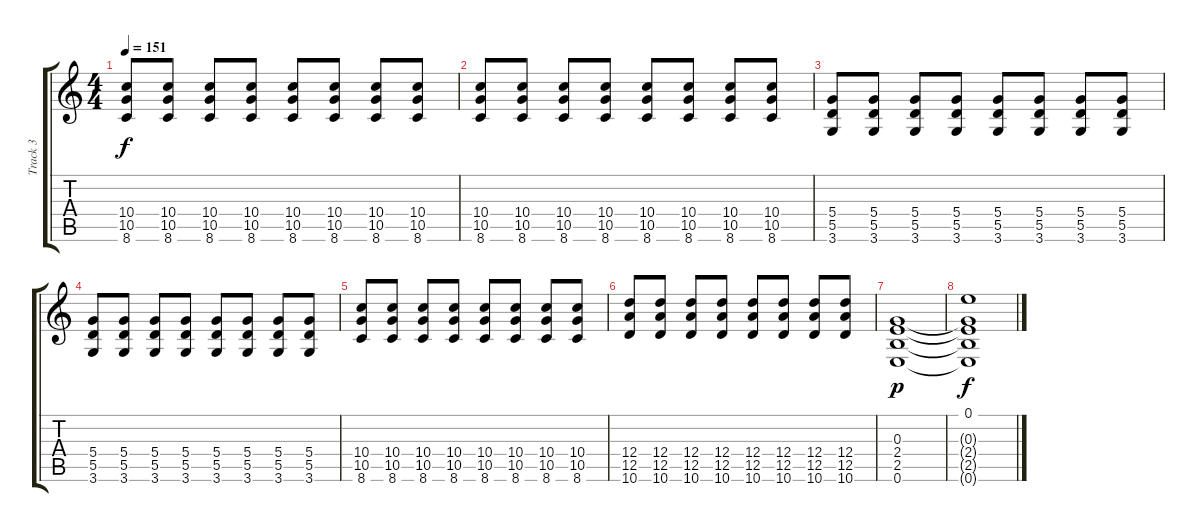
\track ("Track 3" "Track 3") {instrument distortionguitar}
\staff {score tabs}
\tuning (E4 B3 G3 D3 A2 E2) {hide}
\ts (4 4)
\tempo 151
\clef g2
\ks c
(10.4 10.5 8.6).8{dy f} (10.4 10.5 8.6).8 (10.4 10.5 8.6).8 (10.4 10.5 8.6).8 (10.4 10.5 8.6).8 (10.4 10.5 8.6).8 (10.4 10.5 8.6).8 (10.4 10.5 8.6).8 |
(10.4 10.5 8.6).8 (10.4 10.5 8.6).8 (10.4 10.5 8.6).8 (10.4 10.5 8.6).8 (10.4 10.5 8.6).8 (10.4 10.5 8.6).8 (10.4 10.5 8.6).8 (10.4 10.5 8.6).8 |
(5.4 5.5 3.6).8 (5.4 5.5 3.6).8 (5.4 5.5 3.6).8 (5.4 5.5 3.6).8 (5.4 5.5 3.6).8 (5.4 5.5 3.6).8 (5.4 5.5 3.6).8 (5.4 5.5 3.6).8 |
(5.4 5.5 3.6).8 (5.4 5.5 3.6).8 (5.4 5.5 3.6).8 (5.4 5.5 3.6).8 (5.4 5.5 3.6).8 (5.4 5.5 3.6).8 (5.4 5.5 3.6).8 (5.4 5.5 3.6).8 |
(10.4 10.5 8.6).8 (10.4 10.5 8.6).8 (10.4 10.5 8.6).8 (10.4 10.5 8.6).8 (10.4 10.5 8.6).8 (10.4 10.5 8.6).8 (10.4 10.5 8.6).8 (10.4 10.5 8.6).8 |
(12.4 12.5 10.6).8 (12.4 12.5 10.6).8 (12.4 12.5 10.6).8 (12.4 12.5 10.6).8 (12.4 12.5 10.6).8 (12.4 12.5 10.6).8 (12.4 12.5 10.6).8 (12.4 12.5 10.6).8 |
(0.3 2.4 2.5 0.6).1{dy p} |
(0.1 0.3{t} 2.4{t} 2.5{t} 0.6{t}).1{dy f}
